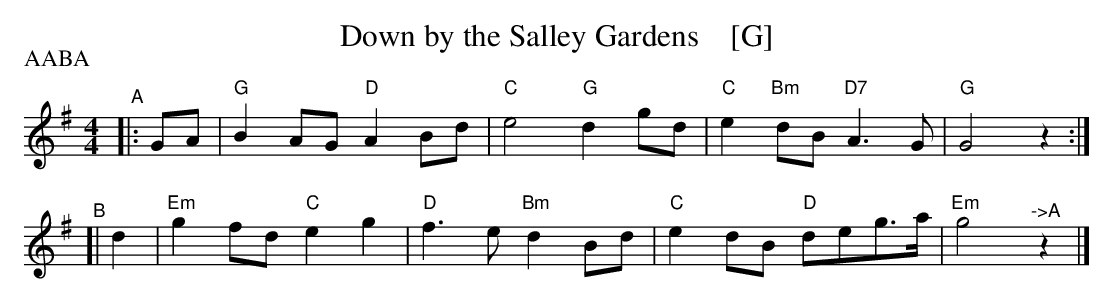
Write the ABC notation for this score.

X:1
T: Down by the Salley Gardens    [G]
L: 1/8
M: 4/4
P: AABA
K: G
"^A"|: GA | "G"B2AG "D"A2Bd | "C"e4 "G"d2gd | "C"e2"Bm"dB "D7"A3G | "G"G4 z2 :|
"^B"[| d2 | "Em"g2 fd "C"e2g2 | "D"f3e "Bm"d2Bd | "C"e2dB "D"deg>a | "Em"g4 "^->A"z2 |]
